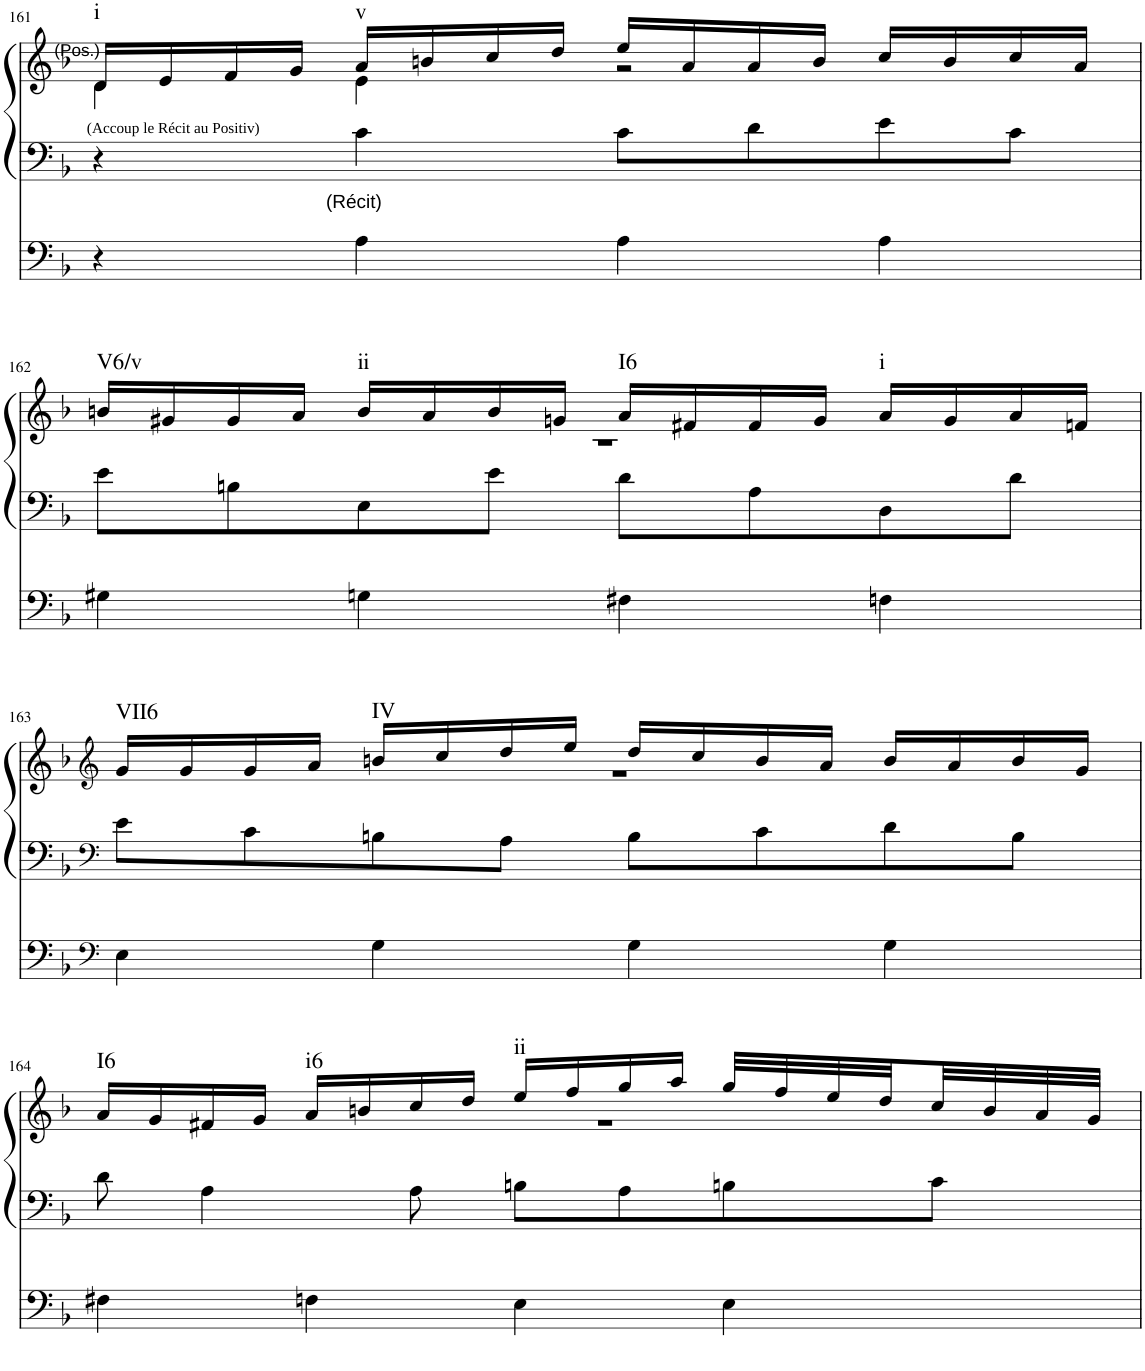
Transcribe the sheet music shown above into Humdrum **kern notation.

**kern	**kern	**kern	**harte
*part2	*part1	*part1	*part1
*staff3	*staff2	*staff1	*
*I"Pedal	*I"linke Hand	*	*
!!LO:PB:g=z
*clefF4	*clefF4	*clefG2	*
*k[b-]	*k[b-]	*k[b-]	*
*M4/4	*M4/4	*M4/4	*
=161	=161	=161	=161
*	*	*^	*
!	!	!LO:TX:a:t=(Pos.)	!	!
!	!	!LO:TX:b:t=(Accoup le Récit au Positiv)	!	!LO:H:kt=i
4r	4r	16d/LL	4d\	N
.	.	16e/	.	.
.	.	16f/	.	.
.	.	16g/JJ	.	.
!	!LO:TX:b:t=(Récit)	!	!	!LO:H:kt=v
4A\	4c\	16a/LL	4e\	N
.	.	16bn/	.	.
.	.	16cc/	.	.
.	.	16dd/JJ	.	.
4A\	8c\L	16ee/LL	2r	.
.	.	16a/	.	.
.	8d\	16a/	.	.
.	.	16b/JJ	.	.
4A\	8e\	16cc/LL	.	.
.	.	16b/	.	.
.	8c\J	16cc/	.	.
.	.	16a/JJ	.	.
!!LO:LB:g=z	!!
=162	=162	=162	=162	=162
!	!	!	!	!LO:H:kt=V6/v
4G#X\	8e\L	16bn/LL	1r	N
.	.	16g#X/	.	.
.	8Bn\	16g#/	.	.
.	.	16a/JJ	.	.
!	!	!	!	!LO:H:kt=ii
4Gn\	8E\	16b/LL	.	N
.	.	16a/	.	.
.	8e\J	16b/	.	.
.	.	16gn/JJ	.	.
!	!	!	!	!LO:H:kt=I6
4F#X\	8d\L	16a/LL	.	N
.	.	16f#X/	.	.
.	8A\	16f#/	.	.
.	.	16g/JJ	.	.
!	!	!	!	!LO:H:kt=i
4Fn\	8D\	16a/LL	.	N
.	.	16g/	.	.
.	8d\J	16a/	.	.
.	.	16fn/JJ	.	.
!!LO:LB:g=z	!!
=163	=163	=163	=163	=163
*clefF4	*clefF4	*clefG2	*	*
!	!	!	!	!LO:H:kt=VII6
4E\	8e\L	16g/LL	1r	N
.	.	16g/	.	.
.	8c\	16g/	.	.
.	.	16a/JJ	.	.
!	!	!	!	!LO:H:kt=IV
4G\	8Bn\	16bn/LL	.	N
.	.	16cc/	.	.
.	8A\J	16dd/	.	.
.	.	16ee/JJ	.	.
4G\	8B\L	16dd/LL	.	.
.	.	16cc/	.	.
.	8c\	16b/	.	.
.	.	16a/JJ	.	.
4G\	8d\	16b/LL	.	.
.	.	16a/	.	.
.	8B\J	16b/	.	.
.	.	16g/JJ	.	.
!!LO:LB:g=z	!!
=164	=164	=164	=164	=164
!	!	!	!	!LO:H:kt=I6
4F#X\	8d\	16a/LL	1r	N
.	.	16g/	.	.
.	4A\	16f#X/	.	.
.	.	16g/JJ	.	.
!	!	!	!	!LO:H:kt=i6
4Fn\	.	16a/LL	.	N
.	.	16bn/	.	.
.	8A\	16cc/	.	.
.	.	16dd/JJ	.	.
!	!	!	!	!LO:H:kt=ii
4E\	8Bn\L	16ee/LL	.	N
.	.	16ff/	.	.
.	8A\	16gg/	.	.
.	.	16aa/JJ	.	.
4E\	8Bn\	32gg/LLL	.	.
.	.	32ff/	.	.
.	.	32ee/	.	.
.	.	32dd/	.	.
.	8c\J	32cc/	.	.
.	.	32b/	.	.
.	.	32a/	.	.
.	.	32g/JJJ	.	.
*	*	*v	*v	*
=	=	=	=
*-	*-	*-	*-
